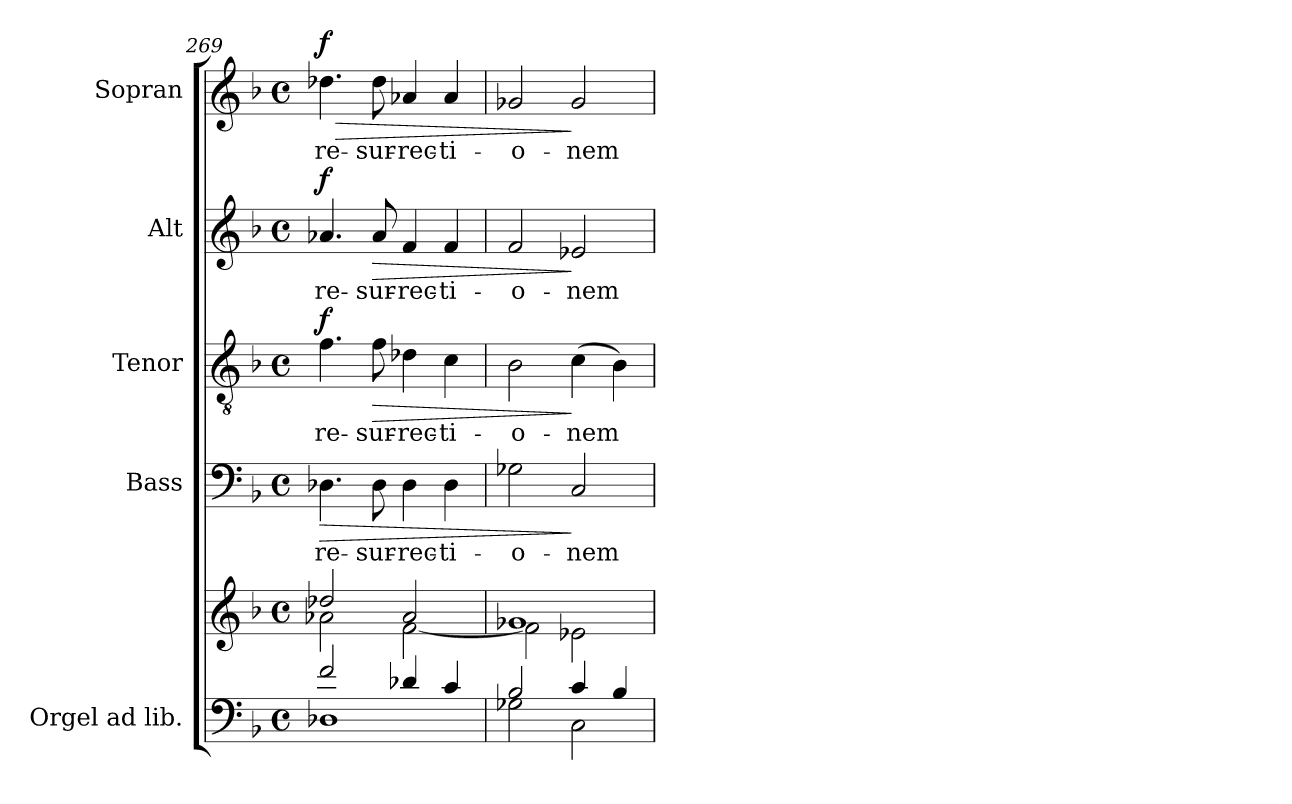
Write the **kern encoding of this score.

**kern	**kern	**kern	**text	**dynam	**kern	**text	**dynam	**kern	**text	**dynam	**kern	**text	**dynam
*part5	*part5	*part4	*part4	*part4	*part3	*part3	*part3	*part2	*part2	*part2	*part1	*part1	*part1
*staff6	*staff5	*staff4	*staff4	*staff4	*staff3	*staff3	*staff3	*staff2	*staff2	*staff2	*staff1	*staff1	*staff1
*I"Orgel ad lib.	*	*I"Bass	*	*	*I"Tenor	*	*	*I"Alt	*	*	*I"Sopran	*	*
*	*	*I'B.	*	*	*I'T.	*	*	*I'A.	*	*	*I'S.	*	*
*clefF4	*clefG2	*clefF4	*	*	*clefGv2	*	*	*clefG2	*	*	*clefG2	*	*
*k[b-]	*k[b-]	*k[b-]	*	*	*k[b-]	*	*	*k[b-]	*	*	*k[b-]	*	*
*F:	*F:	*F:	*	*	*F:	*	*	*F:	*	*	*F:	*	*
*M4/4	*M4/4	*M4/4	*	*	*M4/4	*	*	*M4/4	*	*	*M4/4	*	*
*met(c)	*met(c)	*met(c)	*	*	*met(c)	*	*	*met(c)	*	*	*met(c)	*	*
=269	=269	=269	=269	=269	=269	=269	=269	=269	=269	=269	=269	=269	=269
*^	*^	*	*	*	*	*	*	*	*	*	*	*	*
!	!	!	!	!	!LO:LY:b	!LO:HP:b	!	!LO:LY:b	!LO:DY:a	!	!LO:LY:b	!LO:DY:a	!	!LO:LY:b	!LO:HP:b
!	!	!	!	!	!	!	!	!	!	!	!	!	!	!	!LO:DY:n=1:a
2f/	1D-X	2dd-X/	2a-X\	4.D-X\	re-	>	4.f\	re-	f	4.a-X/	re-	f	4.dd-X\	re-	> f
!	!	!	!	!	!LO:LY:b	!	!	!LO:LY:b	!LO:HP:b	!	!LO:LY:b	!LO:HP:b	!	!LO:LY:b	!
.	.	.	.	8D-\	-sur-	.	8f\	-sur-	>	8a-/	-sur-	>	8dd-\	-sur-	.
!	!	!	!	!	!LO:LY:b	!	!	!LO:LY:b	!	!	!LO:LY:b	!	!	!LO:LY:b	!
4d-X/	.	2a-/	[<2f\	4D-\	-rec-	.	4d-X\	-rec-	.	4f/	-rec-	.	4a-X/	-rec-	.
!	!	!	!	!	!LO:LY:b	!	!	!LO:LY:b	!	!	!LO:LY:b	!	!	!LO:LY:b	!
4c/	.	.	.	4D-\	-ti-	.	4c\	-ti-	.	4f/	-ti-	.	4a-/	-ti-	.
=270	=270	=270	=270	=270	=270	=270	=270	=270	=270	=270	=270	=270	=270	=270	=270
!	!	!	!	!	!LO:LY:b	!	!	!LO:LY:b	!	!	!LO:LY:b	!	!	!LO:LY:b	!
2B-/	2G-X\	1g-X	2f\]	2G-X\	-o-	.	2B-\	-o-	.	2f/	-o-	.	2g-X/	-o-	.
!	!	!	!	!	!LO:LY:b	!	!	!LO:LY:b	!	!	!LO:LY:b	!	!	!LO:LY:b	!
4c/	2C\	.	2e-X\	2C/	-nem	]	(>4c\	-nem	]	2e-X/	-nem	]	2g-/	-nem	]
4B-/	.	.	.	.	.	.	4B-\)	.	.	.	.	.	.	.	.
*v	*v	*	*	*	*	*	*	*	*	*	*	*	*	*	*
*	*v	*v	*	*	*	*	*	*	*	*	*	*	*	*
=	=	=	=	=	=	=	=	=	=	=	=	=	=
*-	*-	*-	*-	*-	*-	*-	*-	*-	*-	*-	*-	*-	*-
